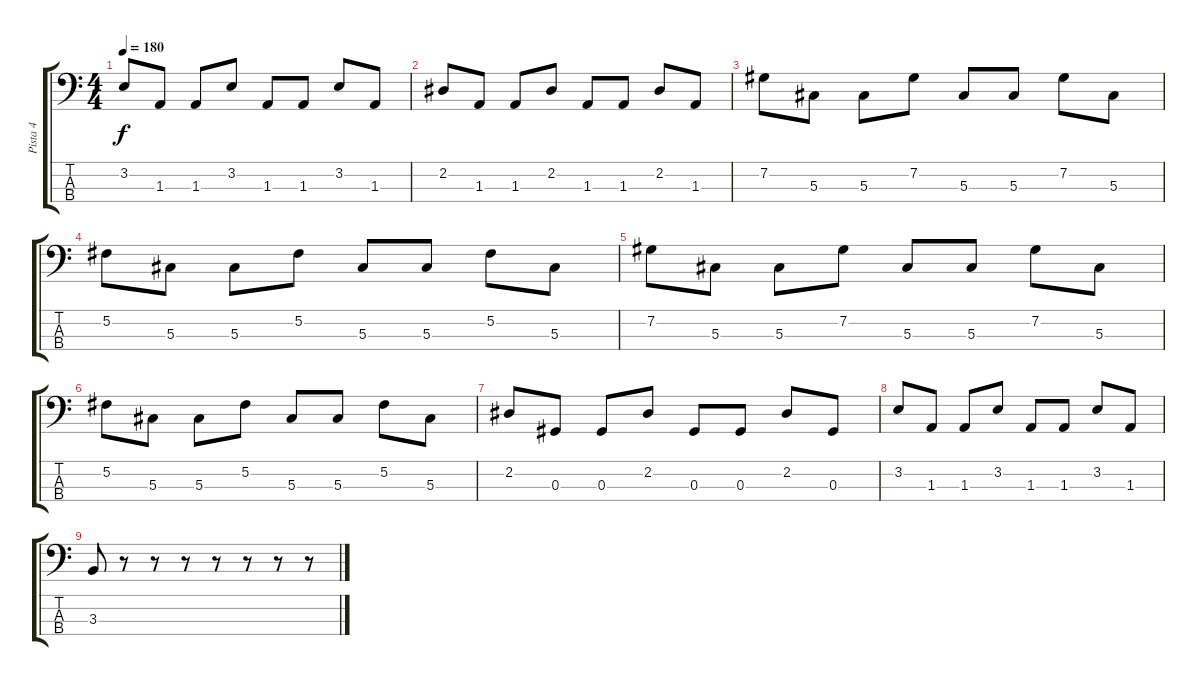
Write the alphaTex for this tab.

\track ("Pista 4" "Pista 4") {instrument electricbassfinger}
\staff {score tabs}
\tuning (Gb2 Db2 Ab1 Eb1) {hide}
\ts (4 4)
\tempo 180
\clef f4
\ks c
3.2.8{dy f} 1.3.8 1.3.8 3.2.8 1.3.8 1.3.8 3.2.8 1.3.8 |
2.2.8 1.3.8 1.3.8 2.2.8 1.3.8 1.3.8 2.2.8 1.3.8 |
7.2.8 5.3.8 5.3.8 7.2.8 5.3.8 5.3.8 7.2.8 5.3.8 |
5.2.8 5.3.8 5.3.8 5.2.8 5.3.8 5.3.8 5.2.8 5.3.8 |
7.2.8 5.3.8 5.3.8 7.2.8 5.3.8 5.3.8 7.2.8 5.3.8 |
5.2.8 5.3.8 5.3.8 5.2.8 5.3.8 5.3.8 5.2.8 5.3.8 |
2.2.8 0.3.8 0.3.8 2.2.8 0.3.8 0.3.8 2.2.8 0.3.8 |
3.2.8 1.3.8 1.3.8 3.2.8 1.3.8 1.3.8 3.2.8 1.3.8 |
3.3.8 r.8 r.8 r.8 r.8 r.8 r.8 r.8
